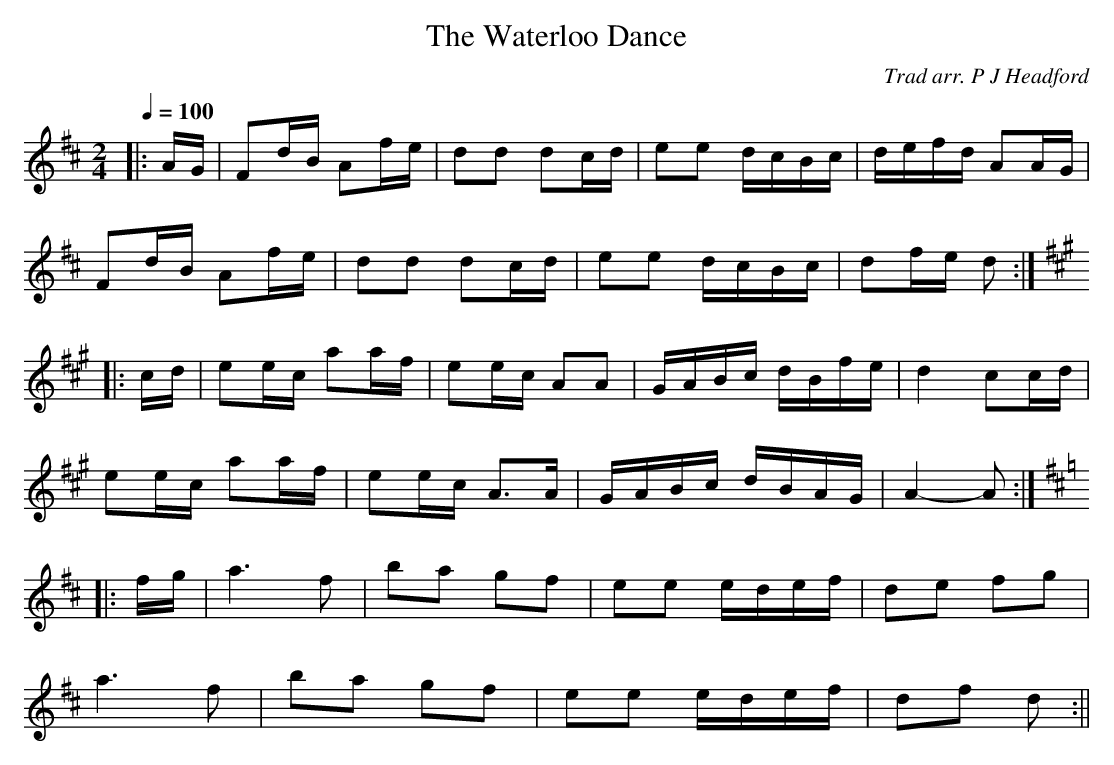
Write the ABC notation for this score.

X:1
T:Waterloo Dance, The
C:Trad arr. P J Headford
M:2/4
L:1/16
Q:1/4=100
K:D
|:AG|F2dB A2fe|d2d2 d2cd|e2e2 dcBc|defd A2AG|
F2dB A2fe|d2d2 d2cd|e2e2 dcBc|d2fe d2:|
K:A
|:cd|e2ec a2af|e2ec A2A2|GABc dBfe|d4c2cd|
e2ec a2af|e2ec A3A|GABc dBAG|A4- A2:|
K:D
|:fg|a6f2|b2a2 g2f2|e2e2 edef|d2e2 f2g2|
a6 f2|b2a2 g2f2|e2e2 edef|d2f2 d2:||
